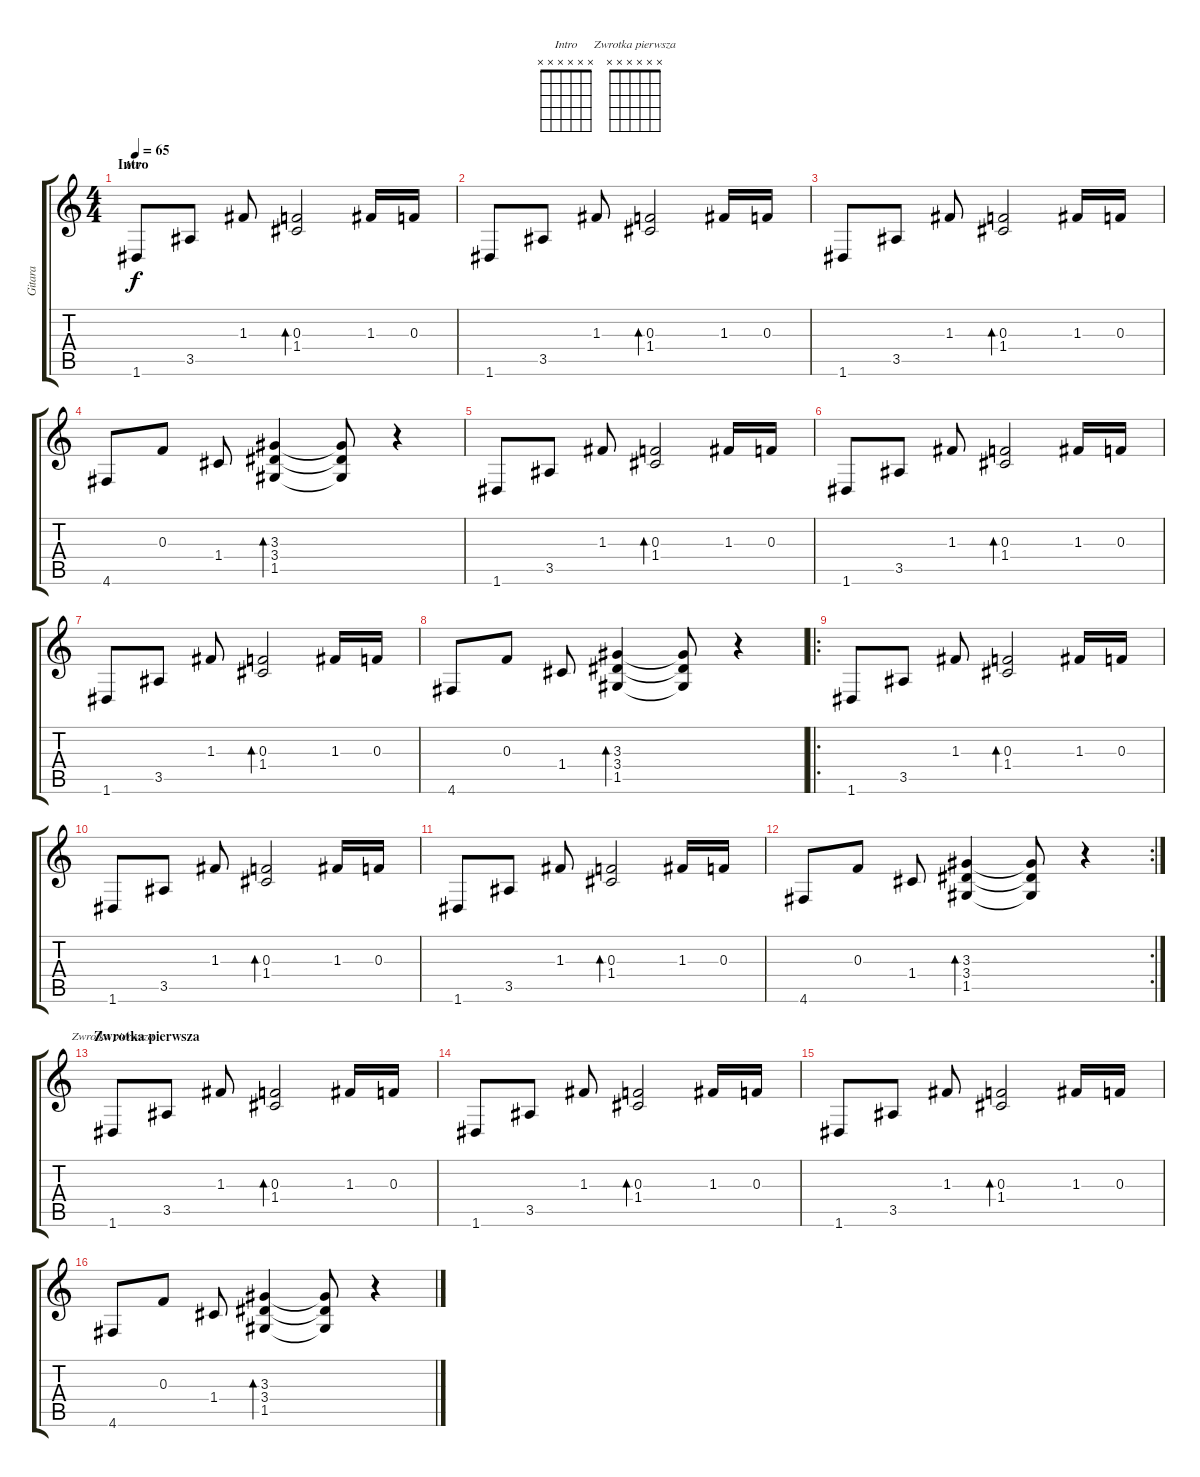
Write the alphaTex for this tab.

\track ("Gitara" "Gitara") {instrument acousticguitarnylon}
\staff {score tabs}
\tuning (D4 A3 F3 C3 G2 D2) {hide}
\chord ("Intro" x x x x x x)
\chord ("Zwrotka pierwsza" x x x x x x)
\ts (4 4)
\section ("" "Intro")
\tempo 65
\clef g2
\ks c
1.6.8{ch "Intro" dy f volume 16 instrument acousticguitarnylon} 3.5.8 1.3.8 (0.3 1.4).2{bd 120} 1.3.16 0.3.16 |
1.6.8 3.5.8 1.3.8 (0.3 1.4).2{bd 120} 1.3.16 0.3.16 |
1.6.8 3.5.8 1.3.8 (0.3 1.4).2{bd 120} 1.3.16 0.3.16 |
4.6.8 0.3.8 1.4.8 (3.3 3.4 1.5).4{bd 120} (3.3{t} 3.4{t} 1.5{t}).8 r.4 |
1.6.8 3.5.8 1.3.8 (0.3 1.4).2{bd 120} 1.3.16 0.3.16 |
1.6.8 3.5.8 1.3.8 (0.3 1.4).2{bd 120} 1.3.16 0.3.16 |
1.6.8 3.5.8 1.3.8 (0.3 1.4).2{bd 120} 1.3.16 0.3.16 |
4.6.8 0.3.8 1.4.8 (3.3 3.4 1.5).4{bd 120} (3.3{t} 3.4{t} 1.5{t}).8 r.4 |
\ro
1.6.8{volume 16} 3.5.8 1.3.8 (0.3 1.4).2{bd 120} 1.3.16 0.3.16 |
1.6.8 3.5.8 1.3.8 (0.3 1.4).2{bd 120} 1.3.16 0.3.16 |
1.6.8 3.5.8 1.3.8 (0.3 1.4).2{bd 120} 1.3.16 0.3.16 |
\rc 2
4.6.8 0.3.8 1.4.8 (3.3 3.4 1.5).4{bd 120} (3.3{t} 3.4{t} 1.5{t}).8 r.4 |
\section ("" "Zwrotka pierwsza")
1.6.8{ch "Zwrotka pierwsza"} 3.5.8 1.3.8 (0.3 1.4).2{bd 120} 1.3.16 0.3.16 |
1.6.8 3.5.8 1.3.8 (0.3 1.4).2{bd 120} 1.3.16 0.3.16 |
1.6.8 3.5.8 1.3.8 (0.3 1.4).2{bd 120} 1.3.16 0.3.16 |
4.6.8 0.3.8 1.4.8 (3.3 3.4 1.5).4{bd 120} (3.3{t} 3.4{t} 1.5{t}).8 r.4
